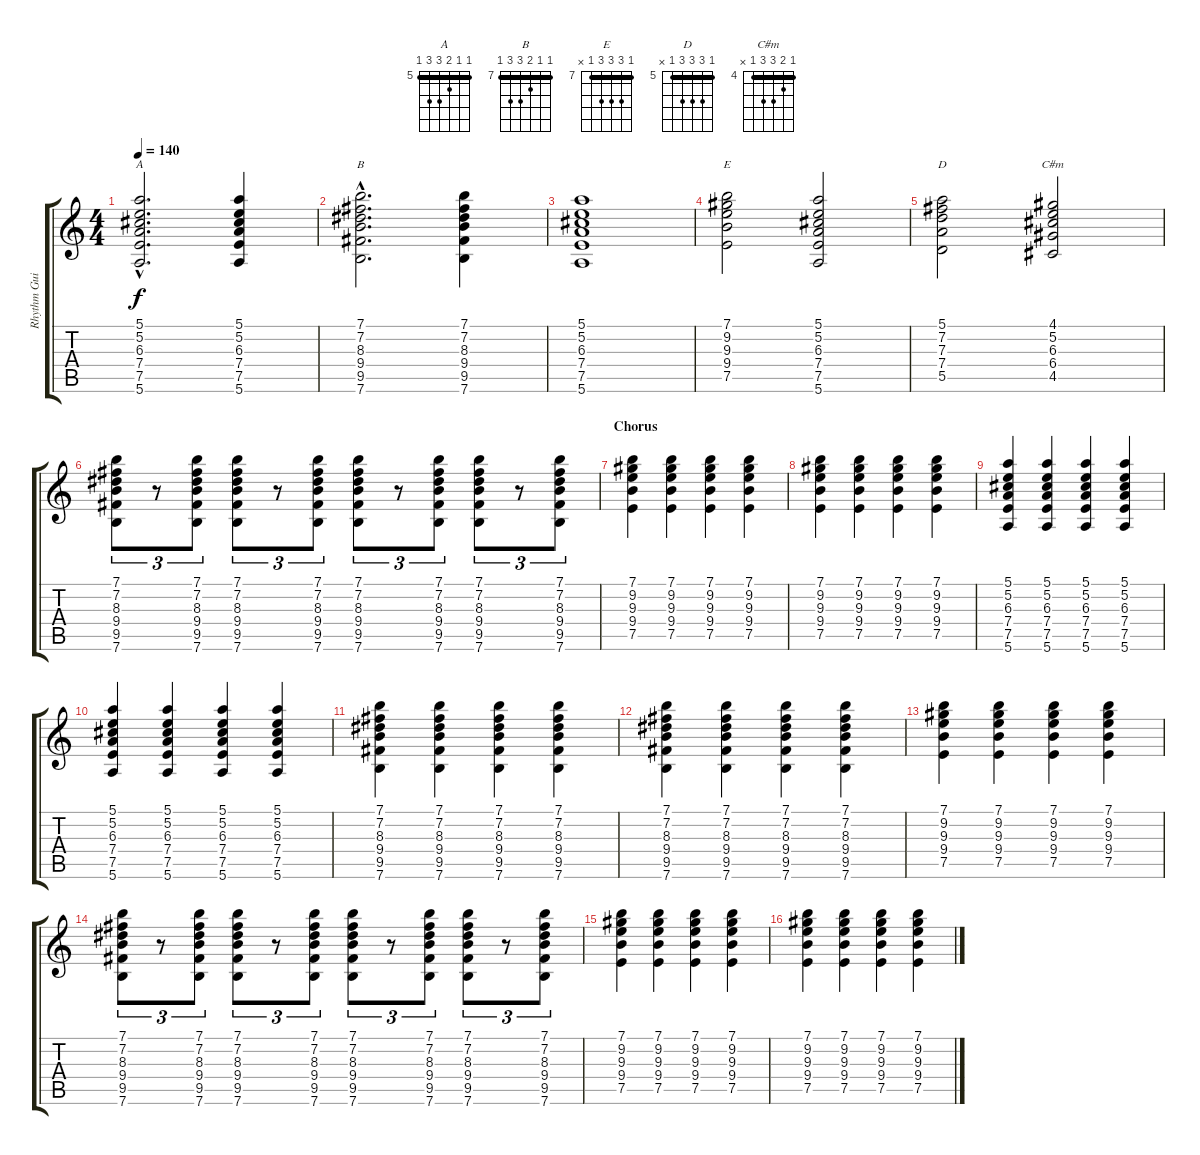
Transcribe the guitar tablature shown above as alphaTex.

\track ("Rhythm Guitar" "Rhythm Gui") {instrument distortionguitar}
\staff {score tabs}
\tuning (E4 B3 G3 D3 A2 E2) {hide}
\chord ("A" 5 5 6 7 7 5) {firstfret 5 barre 5}
\chord ("B" 7 7 8 9 9 7) {firstfret 7 barre 7}
\chord ("E" 7 9 9 9 7 x) {firstfret 7 barre 7}
\chord ("D" 5 7 7 7 5 x) {firstfret 5 barre 5}
\chord ("C#m" 4 5 6 6 4 x) {firstfret 4 barre 4}
\ts (4 4)
\tempo 140
\clef g2
\ks c
(5.1{hac} 5.2{hac} 6.3{hac} 7.4{hac} 7.5{hac} 5.6{hac}).2{d ch "A" dy f} (5.1 5.2 6.3 7.4 7.5 5.6).4 |
(7.1{hac} 7.2{hac} 8.3{hac} 9.4{hac} 9.5{hac} 7.6{hac}).2{d ch "B"} (7.1 7.2 8.3 9.4 9.5 7.6).4 |
(5.1 5.2 6.3 7.4 7.5 5.6).1 |
(7.1 9.2 9.3 9.4 7.5).2{ch "E"} (5.1 5.2 6.3 7.4 7.5 5.6).2 |
(5.1 7.2 7.3 7.4 5.5).2{ch "D"} (4.1 5.2 6.3 6.4 4.5).2{ch "C#m"} |
(7.1 7.2 8.3 9.4 9.5 7.6).8{tu (3 2)} r.8{tu (3 2)} (7.1 7.2 8.3 9.4 9.5 7.6).8{tu (3 2)} (7.1 7.2 8.3 9.4 9.5 7.6).8{tu (3 2)} r.8{tu (3 2)} (7.1 7.2 8.3 9.4 9.5 7.6).8{tu (3 2)} (7.1 7.2 8.3 9.4 9.5 7.6).8{tu (3 2)} r.8{tu (3 2)} (7.1 7.2 8.3 9.4 9.5 7.6).8{tu (3 2)} (7.1 7.2 8.3 9.4 9.5 7.6).8{tu (3 2)} r.8{tu (3 2)} (7.1 7.2 8.3 9.4 9.5 7.6).8{tu (3 2)} |
\section ("" "Chorus")
(7.1 9.2 9.3 9.4 7.5).4 (7.1 9.2 9.3 9.4 7.5).4 (7.1 9.2 9.3 9.4 7.5).4 (7.1 9.2 9.3 9.4 7.5).4 |
(7.1 9.2 9.3 9.4 7.5).4 (7.1 9.2 9.3 9.4 7.5).4 (7.1 9.2 9.3 9.4 7.5).4 (7.1 9.2 9.3 9.4 7.5).4 |
(5.1 5.2 6.3 7.4 7.5 5.6).4 (5.1 5.2 6.3 7.4 7.5 5.6).4 (5.1 5.2 6.3 7.4 7.5 5.6).4 (5.1 5.2 6.3 7.4 7.5 5.6).4 |
(5.1 5.2 6.3 7.4 7.5 5.6).4 (5.1 5.2 6.3 7.4 7.5 5.6).4 (5.1 5.2 6.3 7.4 7.5 5.6).4 (5.1 5.2 6.3 7.4 7.5 5.6).4 |
(7.1 7.2 8.3 9.4 9.5 7.6).4 (7.1 7.2 8.3 9.4 9.5 7.6).4 (7.1 7.2 8.3 9.4 9.5 7.6).4 (7.1 7.2 8.3 9.4 9.5 7.6).4 |
(7.1 7.2 8.3 9.4 9.5 7.6).4 (7.1 7.2 8.3 9.4 9.5 7.6).4 (7.1 7.2 8.3 9.4 9.5 7.6).4 (7.1 7.2 8.3 9.4 9.5 7.6).4 |
(7.1 9.2 9.3 9.4 7.5).4 (7.1 9.2 9.3 9.4 7.5).4 (7.1 9.2 9.3 9.4 7.5).4 (7.1 9.2 9.3 9.4 7.5).4 |
(7.1 7.2 8.3 9.4 9.5 7.6).8{tu (3 2)} r.8{tu (3 2)} (7.1 7.2 8.3 9.4 9.5 7.6).8{tu (3 2)} (7.1 7.2 8.3 9.4 9.5 7.6).8{tu (3 2)} r.8{tu (3 2)} (7.1 7.2 8.3 9.4 9.5 7.6).8{tu (3 2)} (7.1 7.2 8.3 9.4 9.5 7.6).8{tu (3 2)} r.8{tu (3 2)} (7.1 7.2 8.3 9.4 9.5 7.6).8{tu (3 2)} (7.1 7.2 8.3 9.4 9.5 7.6).8{tu (3 2)} r.8{tu (3 2)} (7.1 7.2 8.3 9.4 9.5 7.6).8{tu (3 2)} |
(7.1 9.2 9.3 9.4 7.5).4 (7.1 9.2 9.3 9.4 7.5).4 (7.1 9.2 9.3 9.4 7.5).4 (7.1 9.2 9.3 9.4 7.5).4 |
(7.1 9.2 9.3 9.4 7.5).4 (7.1 9.2 9.3 9.4 7.5).4 (7.1 9.2 9.3 9.4 7.5).4 (7.1 9.2 9.3 9.4 7.5).4
